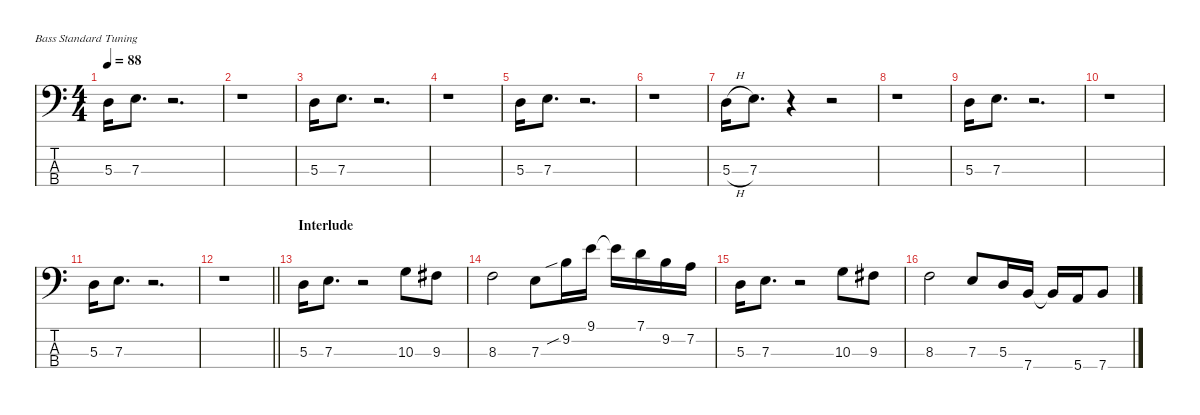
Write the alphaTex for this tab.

\defaultSystemsLayout 4
\hideDynamics
\bracketExtendMode nobrackets
\singleTrackTrackNamePolicy hidden
\multiTrackTrackNamePolicy hidden
\firstSystemTrackNameMode fullname
\firstSystemTrackNameOrientation horizontal
\otherSystemsTrackNameOrientation horizontal
\track ("Bass" "el.bs.") {instrument electricbassfinger}
\staff {score tabs}
\tuning (G2 D2 A1 E1)
\ts (4 4)
\tempo 88
\clef f4
\ks c
5.3.16{dy fff beam Down} 7.3.8{d beam Down} r.2{d beam Down} |
r.1{beam Down} |
5.3.16{beam Down} 7.3.8{d beam Down} r.2{d beam Down} |
r.1{beam Down} |
5.3.16{beam Down} 7.3.8{d beam Down} r.2{d beam Down} |
r.1{beam Down} |
5.3{h}.16{beam Down} 7.3.8{d beam Down} r.4{beam Down} r.2{beam Down} |
r.1{beam Down} |
5.3.16{beam Down} 7.3.8{d beam Down} r.2{d beam Down} |
r.1{beam Down} |
5.3.16{beam Down} 7.3.8{d beam Down} r.2{d beam Down} |
\barLineRight lightlight
r.1{beam Down} |
\section ("" "Interlude")
5.3.16{beam Down} 7.3.8{d beam Down} r.2{beam Down} 10.3.8{beam Down} 9.3{acc #}.8{beam Down} |
8.3.2{beam Down} 7.3.8{beam Down} 9.2{sib}.16{beam Down} 9.1.16{beam Down} 9.1{t}.16{dy f beam Down} 7.1.16{dy fff beam Down} 9.2.16{beam Down} 7.2.16{beam Down} |
5.3.16{beam Down} 7.3.8{d beam Down} r.2{beam Down} 10.3.8{beam Down} 9.3{acc #}.8{beam Down} |
8.3.2{beam Down} 7.3.8{beam Up} 5.3.16{beam Up} 7.4.16{beam Up} 7.4{t}.16{dy f beam Up} 5.4.16{dy fff beam Up} 7.4.8{beam Up}
